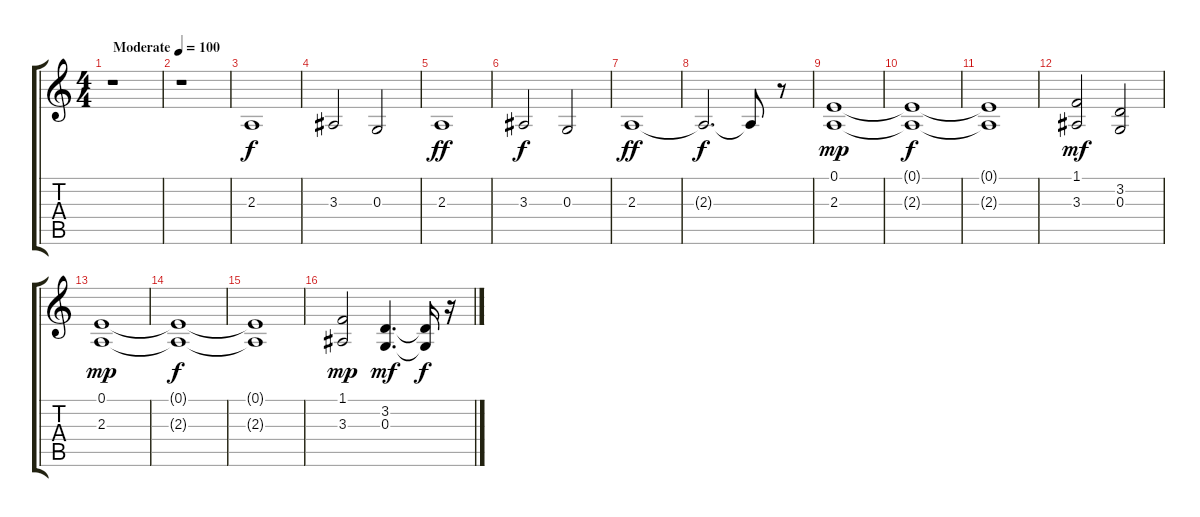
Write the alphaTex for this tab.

\track "" {instrument brasssection}
\staff {score tabs}
\tuning (E4 B3 G3 D3 A2 E2) {hide}
\ts (4 4)
\tempo (100 "Moderate")
\clef g2
\ks c
r.1{dy f instrument brasssection} |
r.1 |
2.3.1{volume 13 balance 16 instrument pad2warm} |
3.3.2 0.3.2 |
2.3.1{dy ff} |
3.3.2{dy f} 0.3.2 |
2.3.1{dy ff} |
2.3{t}.2{d dy f} 2.3{t}.8 r.8 |
(0.1 2.3).1{dy mp} |
(0.1{t} 2.3{t}).1{dy f} |
(0.1{t} 2.3{t}).1 |
(1.1 3.3).2{dy mf} (3.2 0.3).2 |
(0.1 2.3).1{dy mp} |
(0.1{t} 2.3{t}).1{dy f} |
(0.1{t} 2.3{t}).1 |
(1.1 3.3).2{dy mp} (3.2 0.3).4{d dy mf} (3.2{t} 0.3{t}).16{dy f} r.16
